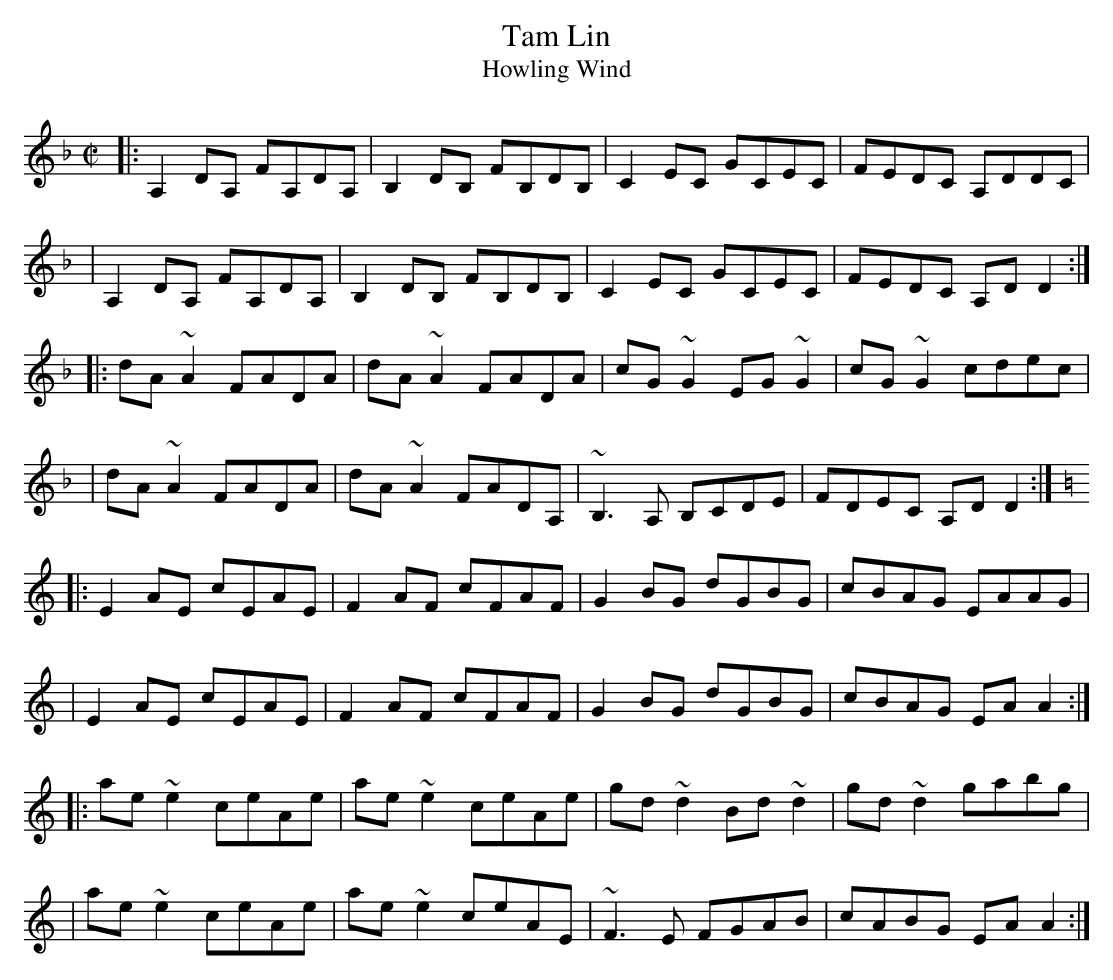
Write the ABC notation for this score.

X:1
T:Tam Lin
T:Howling Wind
M:C|
K:Dm
|: A,2DA, FA,DA, | B,2DB, FB,DB, | C2EC   GCEC  | FEDC  A,DDC  |
|  A,2DA, FA,DA, | B,2DB, FB,DB, | C2EC   GCEC  | FEDC  A,DD2 :|
|: dA~A2  FADA   | dA~A2  FADA   | cG~G2  EG~G2 | cG~G2 cdec   |
|  dA~A2  FADA   | dA~A2  FADA,  | ~B,3A, B,CDE | FDEC  A,DD2 :|
K:Am
|: E2AE  cEAE | F2AF  cFAF | G2BG  dGBG  | cBAG  EAAG  |
|  E2AE  cEAE | F2AF  cFAF | G2BG  dGBG  | cBAG  EAA2 :|
|: ae~e2 ceAe | ae~e2 ceAe | gd~d2 Bd~d2 | gd~d2 gabg  |
|  ae~e2 ceAe | ae~e2 ceAE | ~F3E  FGAB  | cABG  EAA2 :|
